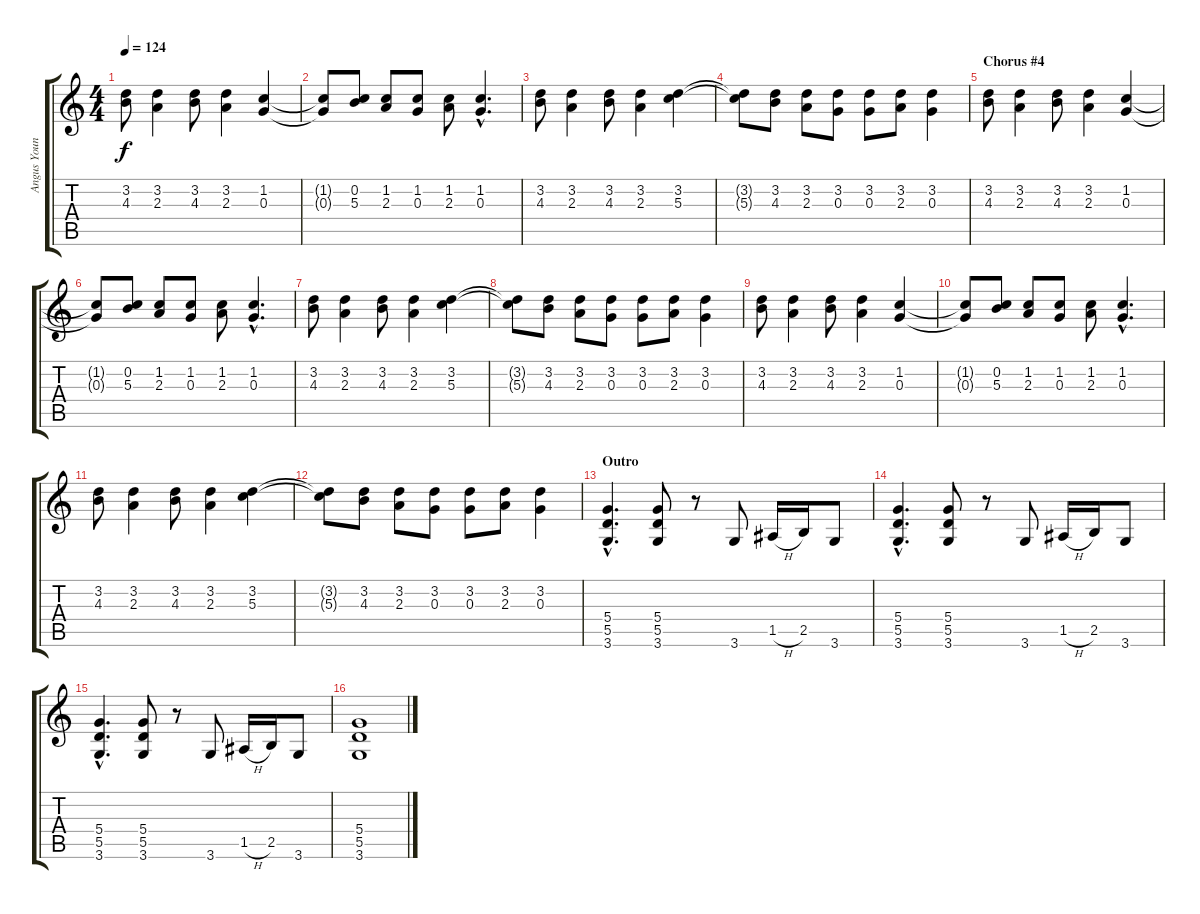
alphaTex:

\track ("Angus Young" "Angus Youn") {instrument overdrivenguitar}
\staff {score tabs}
\tuning (E4 B3 G3 D3 A2 E2) {hide}
\ts (4 4)
\tempo 124
\clef g2
\ks c
(3.2 4.3).8{dy f} (3.2 2.3).4 (3.2 4.3).8 (3.2 2.3).4 (1.2 0.3).4 |
(1.2{t} 0.3{t}).8 (0.2 5.3).8 (1.2 2.3).8 (1.2 0.3).8 (1.2 2.3).8 (1.2{hac} 0.3{hac}).4{d} |
(3.2 4.3).8 (3.2 2.3).4 (3.2 4.3).8 (3.2 2.3).4 (3.2 5.3).4 |
(3.2{t} 5.3{t}).8 (3.2 4.3).8 (3.2 2.3).8 (3.2 0.3).8 (3.2 0.3).8 (3.2 2.3).8 (3.2 0.3).4 |
\section ("" "Chorus #4")
(3.2 4.3).8 (3.2 2.3).4 (3.2 4.3).8 (3.2 2.3).4 (1.2 0.3).4 |
(1.2{t} 0.3{t}).8 (0.2 5.3).8 (1.2 2.3).8 (1.2 0.3).8 (1.2 2.3).8 (1.2{hac} 0.3{hac}).4{d} |
(3.2 4.3).8 (3.2 2.3).4 (3.2 4.3).8 (3.2 2.3).4 (3.2 5.3).4 |
(3.2{t} 5.3{t}).8 (3.2 4.3).8 (3.2 2.3).8 (3.2 0.3).8 (3.2 0.3).8 (3.2 2.3).8 (3.2 0.3).4 |
(3.2 4.3).8 (3.2 2.3).4 (3.2 4.3).8 (3.2 2.3).4 (1.2 0.3).4 |
(1.2{t} 0.3{t}).8 (0.2 5.3).8 (1.2 2.3).8 (1.2 0.3).8 (1.2 2.3).8 (1.2{hac} 0.3{hac}).4{d} |
(3.2 4.3).8 (3.2 2.3).4 (3.2 4.3).8 (3.2 2.3).4 (3.2 5.3).4 |
(3.2{t} 5.3{t}).8 (3.2 4.3).8 (3.2 2.3).8 (3.2 0.3).8 (3.2 0.3).8 (3.2 2.3).8 (3.2 0.3).4 |
\section ("" "Outro")
(5.4{hac} 5.5{hac} 3.6{hac}).4{d} (5.4 5.5 3.6).8 r.8 3.6.8 1.5{h}.16 2.5.16 3.6.8 |
(5.4{hac} 5.5{hac} 3.6{hac}).4{d} (5.4 5.5 3.6).8 r.8 3.6.8 1.5{h}.16 2.5.16 3.6.8 |
(5.4{hac} 5.5{hac} 3.6{hac}).4{d} (5.4 5.5 3.6).8 r.8 3.6.8 1.5{h}.16 2.5.16 3.6.8 |
(5.4 5.5 3.6).1
